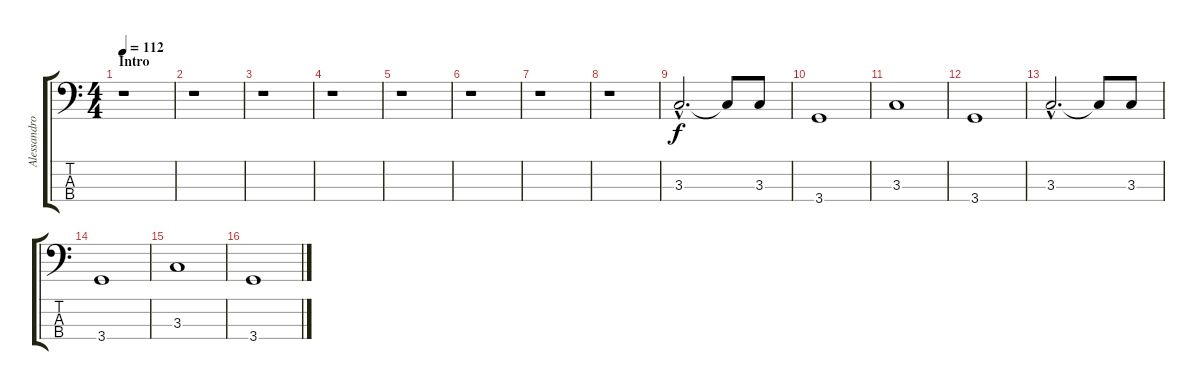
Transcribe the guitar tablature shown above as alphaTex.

\track ("Alessandro Lotta - Bass" "Alessandro") {instrument electricbassfinger}
\staff {score tabs}
\tuning (G2 D2 A1 E1) {hide}
\ts (4 4)
\section ("" "Intro")
\tempo 112
\clef f4
\ks c
r.1{dy f instrument electricbassfinger} |
r.1 |
r.1 |
r.1 |
r.1 |
r.1 |
r.1 |
r.1 |
3.3{hac}.2{d} 3.3{t}.8 3.3.8 |
3.4.1 |
3.3.1 |
3.4.1 |
3.3{hac}.2{d} 3.3{t}.8 3.3.8 |
3.4.1 |
3.3.1 |
3.4.1
